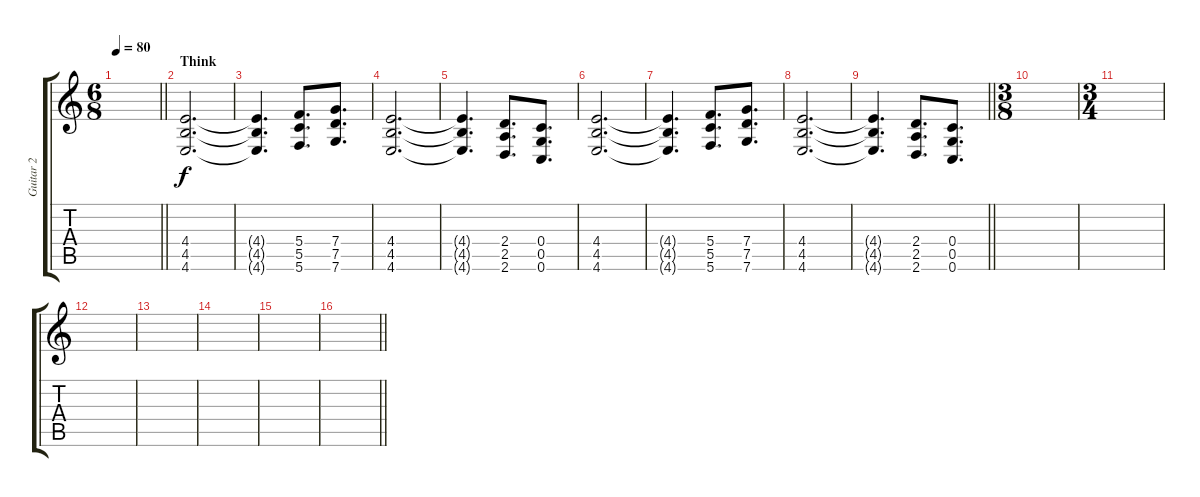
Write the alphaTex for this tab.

\track ("Guitar 2" "Guitar 2") {instrument distortionguitar}
\staff {score tabs}
\tuning (D4 A3 F3 C3 G2 C2) {hide}
\ts (6 8)
\tempo 80
\clef g2
\barLineRight lightlight
\ks c
|
\section ("" "Think")
(4.4 4.5 4.6).2{d} |
(4.4{t} 4.5{t} 4.6{t}).4{d} (5.4 5.5 5.6).8{d} (7.4 7.5 7.6).8{d} |
(4.4 4.5 4.6).2{d} |
(4.4{t} 4.5{t} 4.6{t}).4{d} (2.4 2.5 2.6).8{d} (0.4 0.5 0.6).8{d} |
(4.4 4.5 4.6).2{d} |
(4.4{t} 4.5{t} 4.6{t}).4{d} (5.4 5.5 5.6).8{d} (7.4 7.5 7.6).8{d} |
(4.4 4.5 4.6).2{d} |
\barLineRight lightlight
(4.4{t} 4.5{t} 4.6{t}).4{d} (2.4 2.5 2.6).8{d} (0.4 0.5 0.6).8{d} |
\ts (3 8)
|
\ts (3 4)
|
|
|
|
|
\barLineRight lightlight
